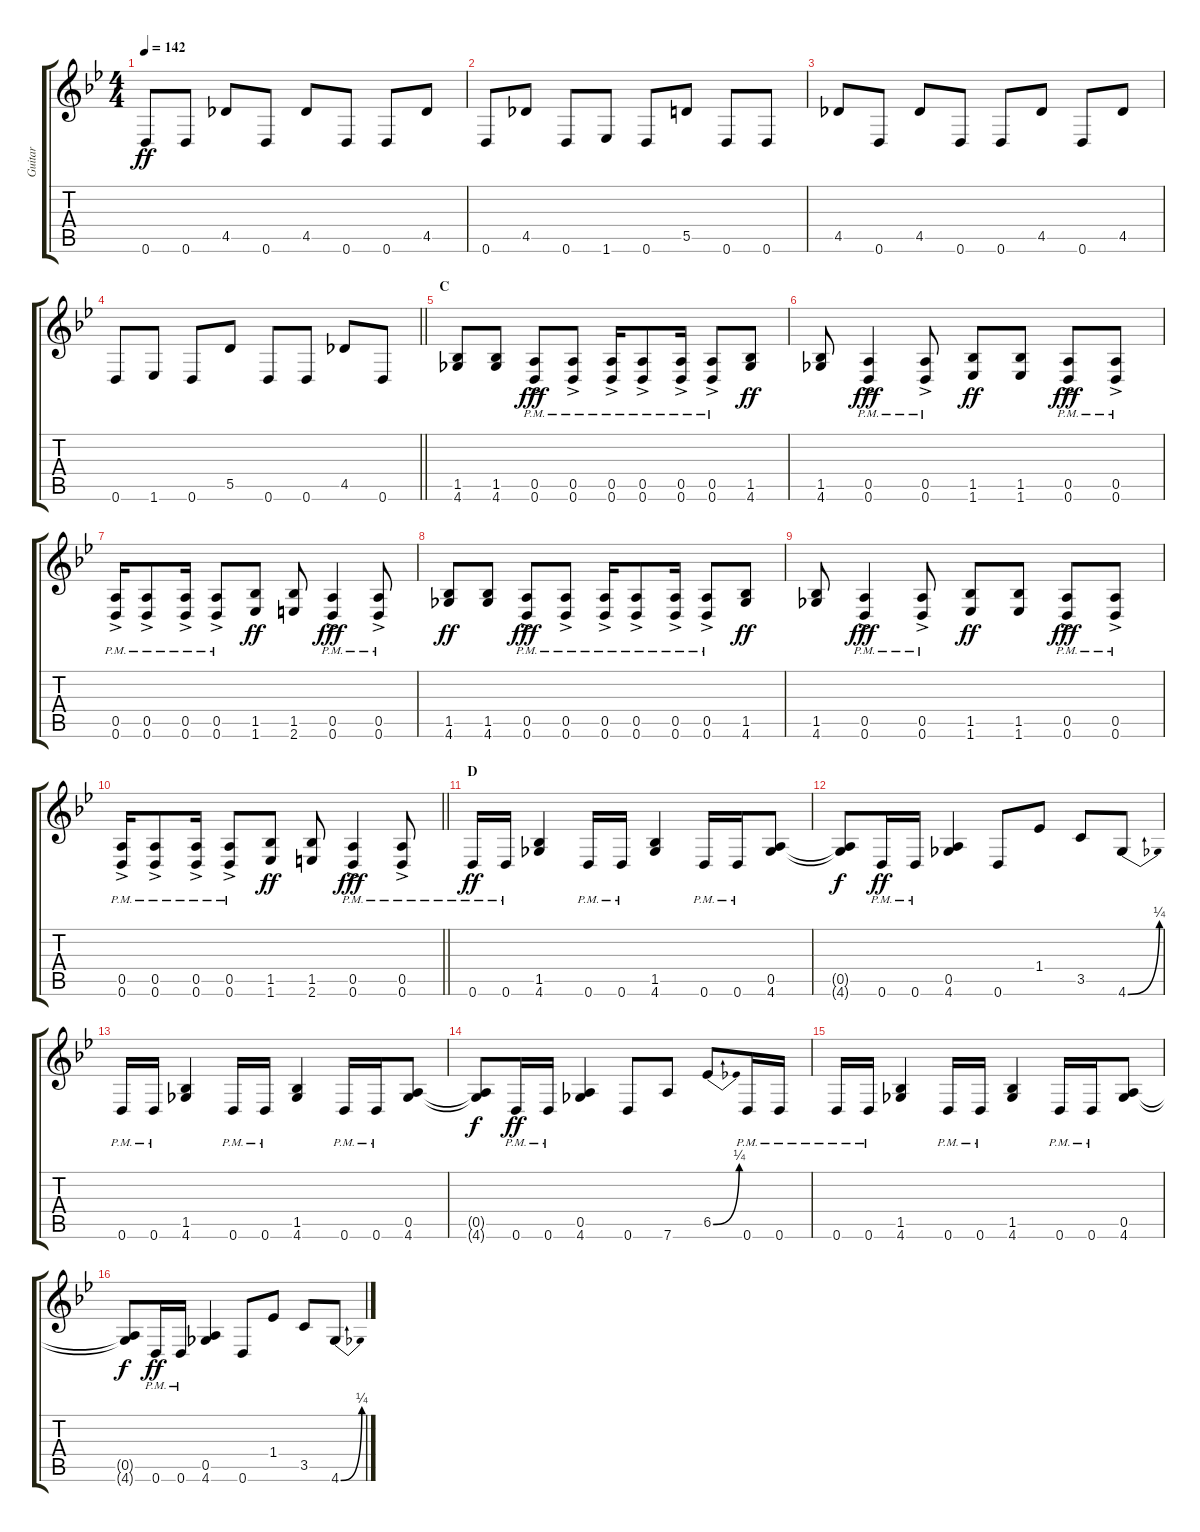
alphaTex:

\track ("Guitar" "Guitar") {instrument distortionguitar}
\staff {score tabs}
\tuning (E4 B3 G3 D3 A2 D2) {hide}
\ts (4 4)
\tempo 142
\clef g2
\ks gminor
0.6.8{dy ff} 0.6.8 4.5.8 0.6.8 4.5.8 0.6.8 0.6.8 4.5.8 |
0.6.8 4.5.8 0.6.8 1.6.8 0.6.8 5.5.8 0.6.8 0.6.8 |
4.5.8 0.6.8 4.5.8 0.6.8 0.6.8 4.5.8 0.6.8 4.5.8 |
\barLineRight lightlight
0.6.8 1.6.8 0.6.8 5.5.8 0.6.8 0.6.8 4.5.8 0.6.8 |
\section ("" "C")
(1.5 4.6).8 (1.5 4.6).8 (0.5{ac pm} 0.6{ac pm}).8{dy fff} (0.5{ac pm} 0.6{ac pm}).8 (0.5{ac pm} 0.6{ac pm}).16 (0.5{ac pm} 0.6{ac pm}).8 (0.5{ac pm} 0.6{ac pm}).16 (0.5{ac pm} 0.6{ac pm}).8 (1.5 4.6).8{dy ff} |
(1.5 4.6).8 (0.5{ac pm} 0.6{ac pm}).4{dy fff} (0.5{ac pm} 0.6{ac pm}).8 (1.5 1.6).8{dy ff} (1.5 1.6).8 (0.5{ac pm} 0.6{ac pm}).8{dy fff} (0.5{ac pm} 0.6{ac pm}).8 |
(0.5{ac pm} 0.6{ac pm}).16 (0.5{ac pm} 0.6{ac pm}).8 (0.5{ac pm} 0.6{ac pm}).16 (0.5{ac pm} 0.6{ac pm}).8 (1.5 1.6).8{dy ff} (1.5 2.6).8 (0.5{ac pm} 0.6{ac pm}).4{dy fff} (0.5{ac pm} 0.6{ac pm}).8 |
(1.5 4.6).8{dy ff} (1.5 4.6).8 (0.5{ac pm} 0.6{ac pm}).8{dy fff} (0.5{ac pm} 0.6{ac pm}).8 (0.5{ac pm} 0.6{ac pm}).16 (0.5{ac pm} 0.6{ac pm}).8 (0.5{ac pm} 0.6{ac pm}).16 (0.5{ac pm} 0.6{ac pm}).8 (1.5 4.6).8{dy ff} |
(1.5 4.6).8 (0.5{ac pm} 0.6{ac pm}).4{dy fff} (0.5{ac pm} 0.6{ac pm}).8 (1.5 1.6).8{dy ff} (1.5 1.6).8 (0.5{ac pm} 0.6{ac pm}).8{dy fff} (0.5{ac pm} 0.6{ac pm}).8 |
\barLineRight lightlight
(0.5{ac pm} 0.6{ac pm}).16 (0.5{ac pm} 0.6{ac pm}).8 (0.5{ac pm} 0.6{ac pm}).16 (0.5{ac pm} 0.6{ac pm}).8 (1.5 1.6).8{dy ff} (1.5 2.6).8 (0.5{ac pm} 0.6{ac pm}).4{dy fff} (0.5{ac pm} 0.6{ac pm}).8 |
\section ("" "D")
0.6{pm}.16{dy ff} 0.6{pm}.16 (1.5 4.6).4 0.6{pm}.16 0.6{pm}.16 (1.5 4.6).4 0.6{pm}.16 0.6{pm}.16 (0.5 4.6).8 |
(0.5{t} 4.6{t}).8{dy f} 0.6{pm}.16{dy ff} 0.6{pm}.16 (0.5 4.6).4 0.6.8 1.4.8 3.5.8 4.6{be (bend 0 0 60 1)}.8 |
0.6{pm}.16 0.6{pm}.16 (1.5 4.6).4 0.6{pm}.16 0.6{pm}.16 (1.5 4.6).4 0.6{pm}.16 0.6{pm}.16 (0.5 4.6).8 |
(0.5{t} 4.6{t}).8{dy f} 0.6{pm}.16{dy ff} 0.6{pm}.16 (0.5 4.6).4 0.6.8 7.6.8 6.5{be (bend 0 0 60 1)}.8 0.6{pm}.16 0.6{pm}.16 |
0.6{pm}.16 0.6{pm}.16 (1.5 4.6).4 0.6{pm}.16 0.6{pm}.16 (1.5 4.6).4 0.6{pm}.16 0.6{pm}.16 (0.5 4.6).8 |
(0.5{t} 4.6{t}).8{dy f} 0.6{pm}.16{dy ff} 0.6{pm}.16 (0.5 4.6).4 0.6.8 1.4.8 3.5.8 4.6{be (bend 0 0 60 1)}.8
